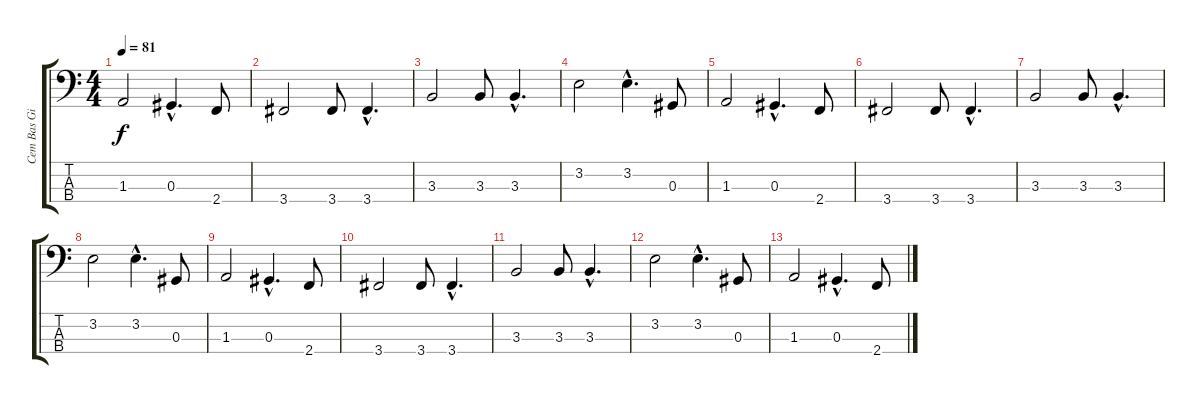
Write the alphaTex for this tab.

\track ("Cem Bas Gitar" "Cem Bas Gi") {instrument fretlessbass}
\staff {score tabs}
\tuning (Gb2 Db2 Ab1 Eb1) {hide}
\ts (4 4)
\tempo 81
\clef f4
\ks c
1.3.2{dy f} 0.3{hac}.4{d} 2.4.8 |
3.4.2 3.4.8 3.4{hac}.4{d} |
3.3.2 3.3.8 3.3{hac}.4{d} |
3.2.2 3.2{hac}.4{d} 0.3.8 |
1.3.2 0.3{hac}.4{d} 2.4.8 |
3.4.2 3.4.8 3.4{hac}.4{d} |
3.3.2 3.3.8 3.3{hac}.4{d} |
3.2.2 3.2{hac}.4{d} 0.3.8 |
1.3.2 0.3{hac}.4{d} 2.4.8 |
3.4.2 3.4.8 3.4{hac}.4{d} |
3.3.2 3.3.8 3.3{hac}.4{d} |
3.2.2 3.2{hac}.4{d} 0.3.8 |
1.3.2 0.3{hac}.4{d} 2.4.8
